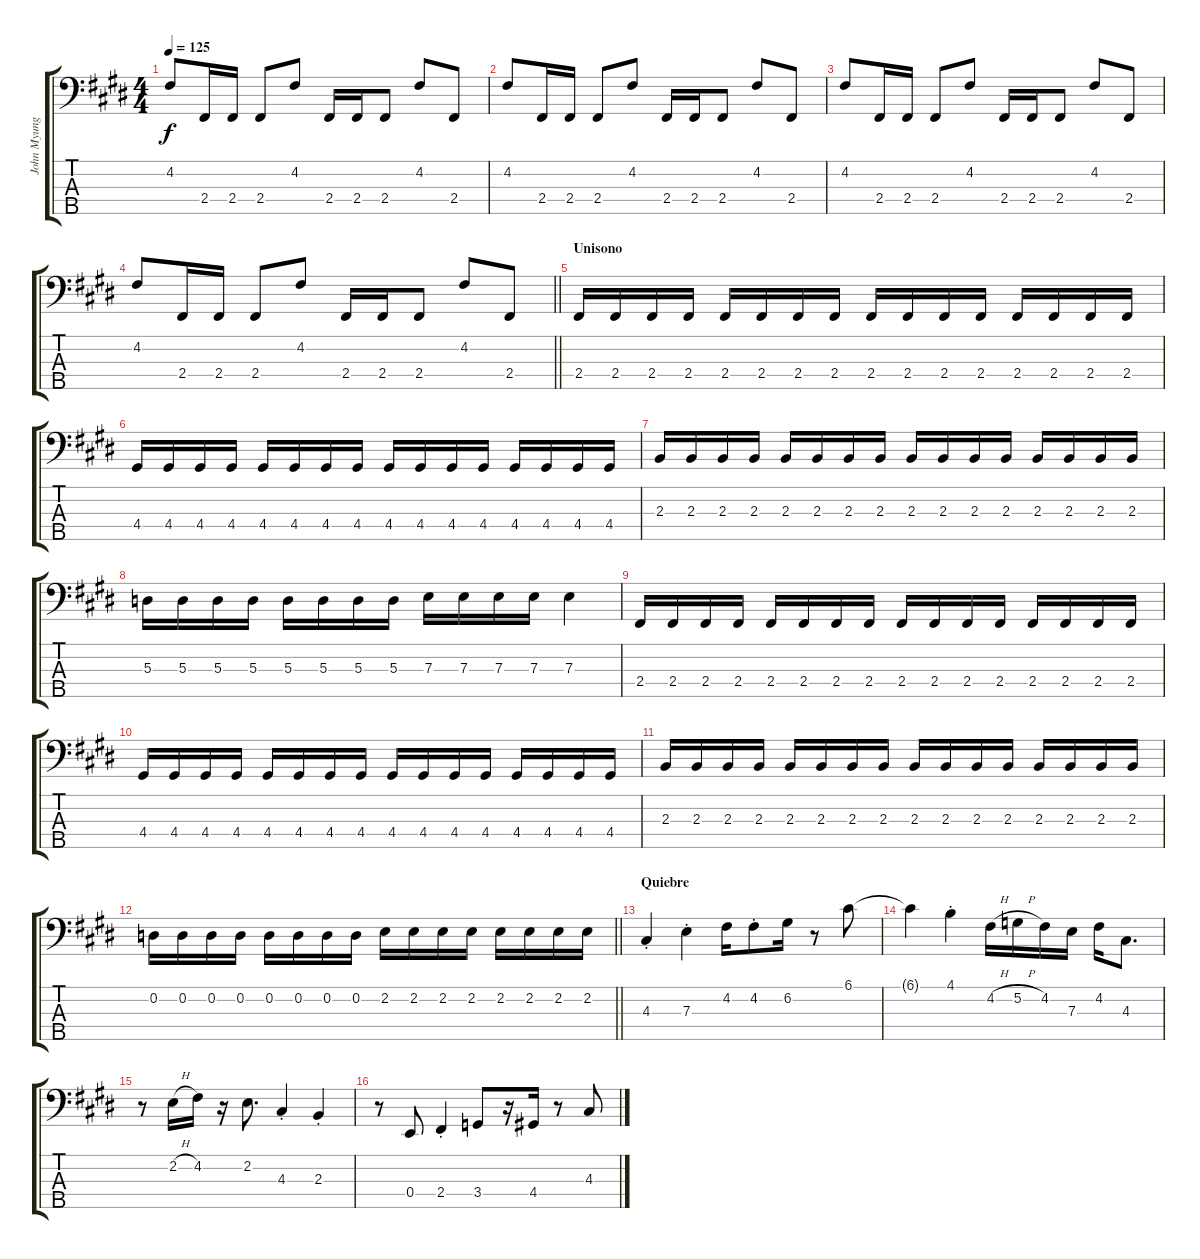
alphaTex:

\track ("John Myung" "John Myung") {instrument electricbassfinger}
\staff {score tabs}
\tuning (G2 D2 A1 E1 B0) {hide}
\ts (4 4)
\tempo 125
\clef f4
\ks e
4.2.8{dy f} 2.4.16 2.4.16 2.4.8 4.2.8 2.4.16 2.4.16 2.4.8 4.2.8 2.4.8 |
4.2.8 2.4.16 2.4.16 2.4.8 4.2.8 2.4.16 2.4.16 2.4.8 4.2.8 2.4.8 |
4.2.8 2.4.16 2.4.16 2.4.8 4.2.8 2.4.16 2.4.16 2.4.8 4.2.8 2.4.8 |
\barLineRight lightlight
4.2.8 2.4.16 2.4.16 2.4.8 4.2.8 2.4.16 2.4.16 2.4.8 4.2.8 2.4.8 |
\section ("" "Unisono")
2.4.16 2.4.16 2.4.16 2.4.16 2.4.16 2.4.16 2.4.16 2.4.16 2.4.16 2.4.16 2.4.16 2.4.16 2.4.16 2.4.16 2.4.16 2.4.16 |
4.4.16 4.4.16 4.4.16 4.4.16 4.4.16 4.4.16 4.4.16 4.4.16 4.4.16 4.4.16 4.4.16 4.4.16 4.4.16 4.4.16 4.4.16 4.4.16 |
2.3.16 2.3.16 2.3.16 2.3.16 2.3.16 2.3.16 2.3.16 2.3.16 2.3.16 2.3.16 2.3.16 2.3.16 2.3.16 2.3.16 2.3.16 2.3.16 |
5.3.16 5.3.16 5.3.16 5.3.16 5.3.16 5.3.16 5.3.16 5.3.16 7.3.16 7.3.16 7.3.16 7.3.16 7.3.4 |
2.4.16 2.4.16 2.4.16 2.4.16 2.4.16 2.4.16 2.4.16 2.4.16 2.4.16 2.4.16 2.4.16 2.4.16 2.4.16 2.4.16 2.4.16 2.4.16 |
4.4.16 4.4.16 4.4.16 4.4.16 4.4.16 4.4.16 4.4.16 4.4.16 4.4.16 4.4.16 4.4.16 4.4.16 4.4.16 4.4.16 4.4.16 4.4.16 |
2.3.16 2.3.16 2.3.16 2.3.16 2.3.16 2.3.16 2.3.16 2.3.16 2.3.16 2.3.16 2.3.16 2.3.16 2.3.16 2.3.16 2.3.16 2.3.16 |
\barLineRight lightlight
0.2.16 0.2.16 0.2.16 0.2.16 0.2.16 0.2.16 0.2.16 0.2.16 2.2.16 2.2.16 2.2.16 2.2.16 2.2.16 2.2.16 2.2.16 2.2.16 |
\section ("" "Quiebre")
4.3{st}.4 7.3{st}.4 4.2.16 4.2{st}.8 6.2.16 r.8 6.1.8 |
6.1{t}.4 4.1{st}.4 4.2{h}.16 5.2{h}.16 4.2.16 7.3.16 4.2.16 4.3.8{d} |
r.8 2.2{h}.16 4.2.16 r.16 2.2.8{d} 4.3{st}.4 2.3{st}.4 |
r.8 0.4.8 2.4{st}.4 3.4.8 r.16 4.4.16 r.8 4.3.8
